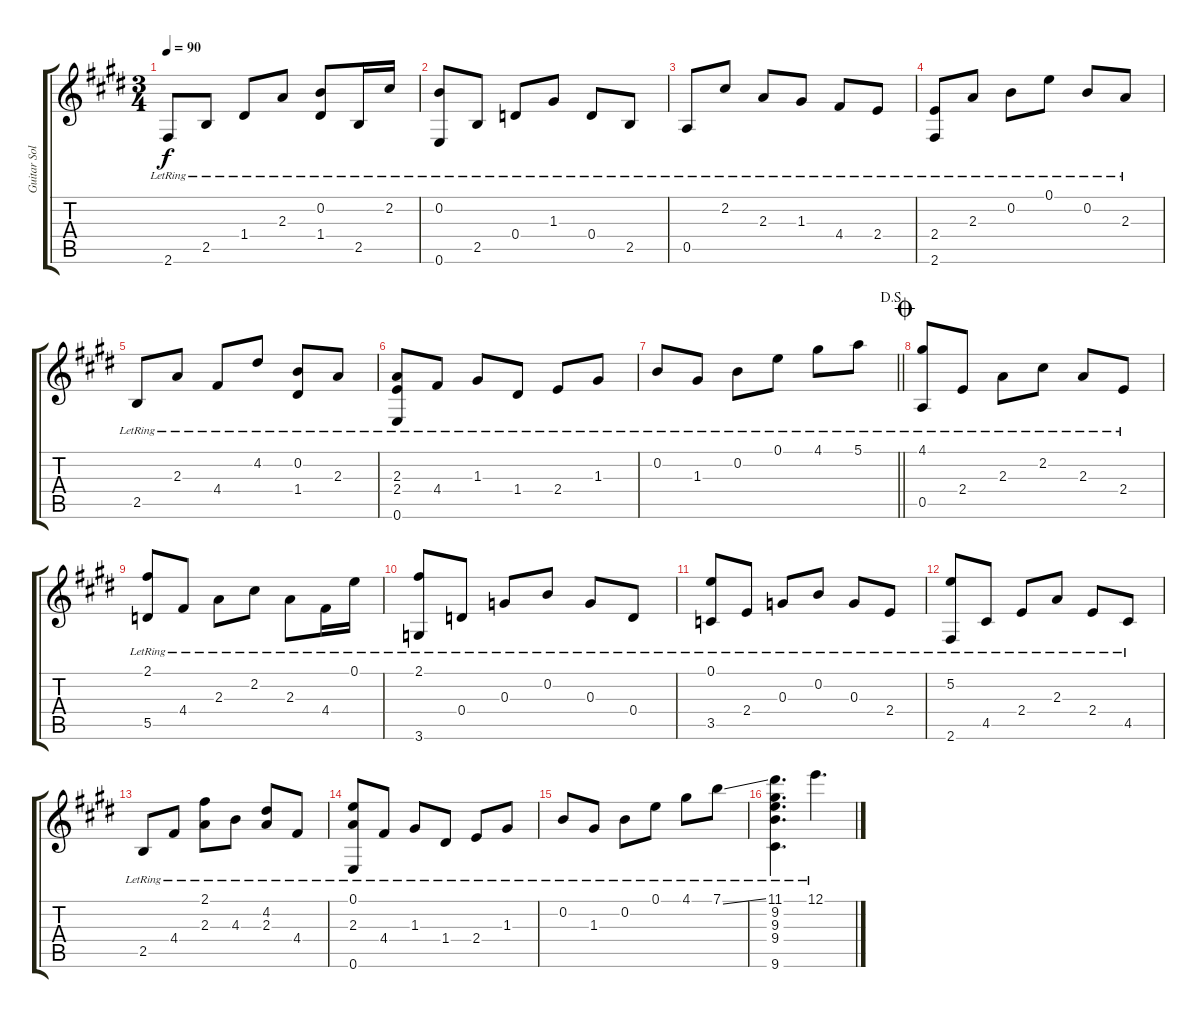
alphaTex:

\track ("Guitar Solo" "Guitar Sol") {instrument acousticguitarnylon}
\staff {score tabs}
\tuning (E4 B3 G3 D3 A2 E2) {hide}
\ts (3 4)
\tempo 90
\clef g2
\ks e
2.6{lr}.8{dy f} 2.5{lr}.8 1.4{lr}.8 2.3{lr}.8 (0.2{lr} 1.4{lr}).8 2.5{lr}.16 2.2{lr}.16 |
(0.2{lr} 0.6{lr}).8 2.5{lr}.8 0.4{lr}.8 1.3{lr}.8 0.4{lr}.8 2.5{lr}.8 |
0.5{lr}.8 2.2{lr}.8 2.3{lr}.8 1.3{lr}.8 4.4{lr}.8 2.4{lr}.8 |
(2.4{lr} 2.6{lr}).8 2.3{lr}.8 0.2{lr}.8 0.1{lr}.8 0.2{lr}.8 2.3{lr}.8 |
2.5{lr}.8 2.3{lr}.8 4.4{lr}.8 4.2{lr}.8 (0.2{lr} 1.4{lr}).8 2.3{lr}.8 |
(2.3{lr} 2.4{lr} 0.6{lr}).8 4.4{lr}.8 1.3{lr}.8 1.4{lr}.8 2.4{lr}.8 1.3{lr}.8 |
\jump dalsegno
\barLineRight lightlight
0.2{lr}.8 1.3{lr}.8 0.2{lr}.8 0.1{lr}.8 4.1{lr}.8 5.1{lr}.8 |
\jump coda
(4.1{lr} 0.5{lr}).8 2.4{lr}.8 2.3{lr}.8 2.2{lr}.8 2.3{lr}.8 2.4{lr}.8 |
(2.1{lr} 5.5{lr}).8 4.4{lr}.8 2.3{lr}.8 2.2{lr}.8 2.3{lr}.8 4.4{lr}.16 0.1{lr}.16 |
(2.1{lr} 3.6{lr}).8 0.4{lr}.8 0.3{lr}.8 0.2{lr}.8 0.3{lr}.8 0.4{lr}.8 |
(0.1{lr} 3.5{lr}).8 2.4{lr}.8 0.3{lr}.8 0.2{lr}.8 0.3{lr}.8 2.4{lr}.8 |
(5.2{lr} 2.6{lr}).8 4.5{lr}.8 2.4{lr}.8 2.3{lr}.8 2.4{lr}.8 4.5{lr}.8 |
2.5{lr}.8 4.4{lr}.8 (2.1{lr} 2.3{lr}).8 4.3{lr}.8 (4.2{lr} 2.3{lr}).8 4.4{lr}.8 |
(0.1{lr} 2.3{lr} 0.6{lr}).8 4.4{lr}.8 1.3{lr}.8 1.4{lr}.8 2.4{lr}.8 1.3{lr}.8 |
0.2{lr}.8 1.3{lr}.8 0.2{lr}.8 0.1{lr}.8 4.1{lr}.8 7.1{ss lr}.8 |
(11.1{lr} 9.2{lr} 9.3{lr} 9.4{lr} 9.6{lr}).4{d} 12.1{lr}.4{d}
